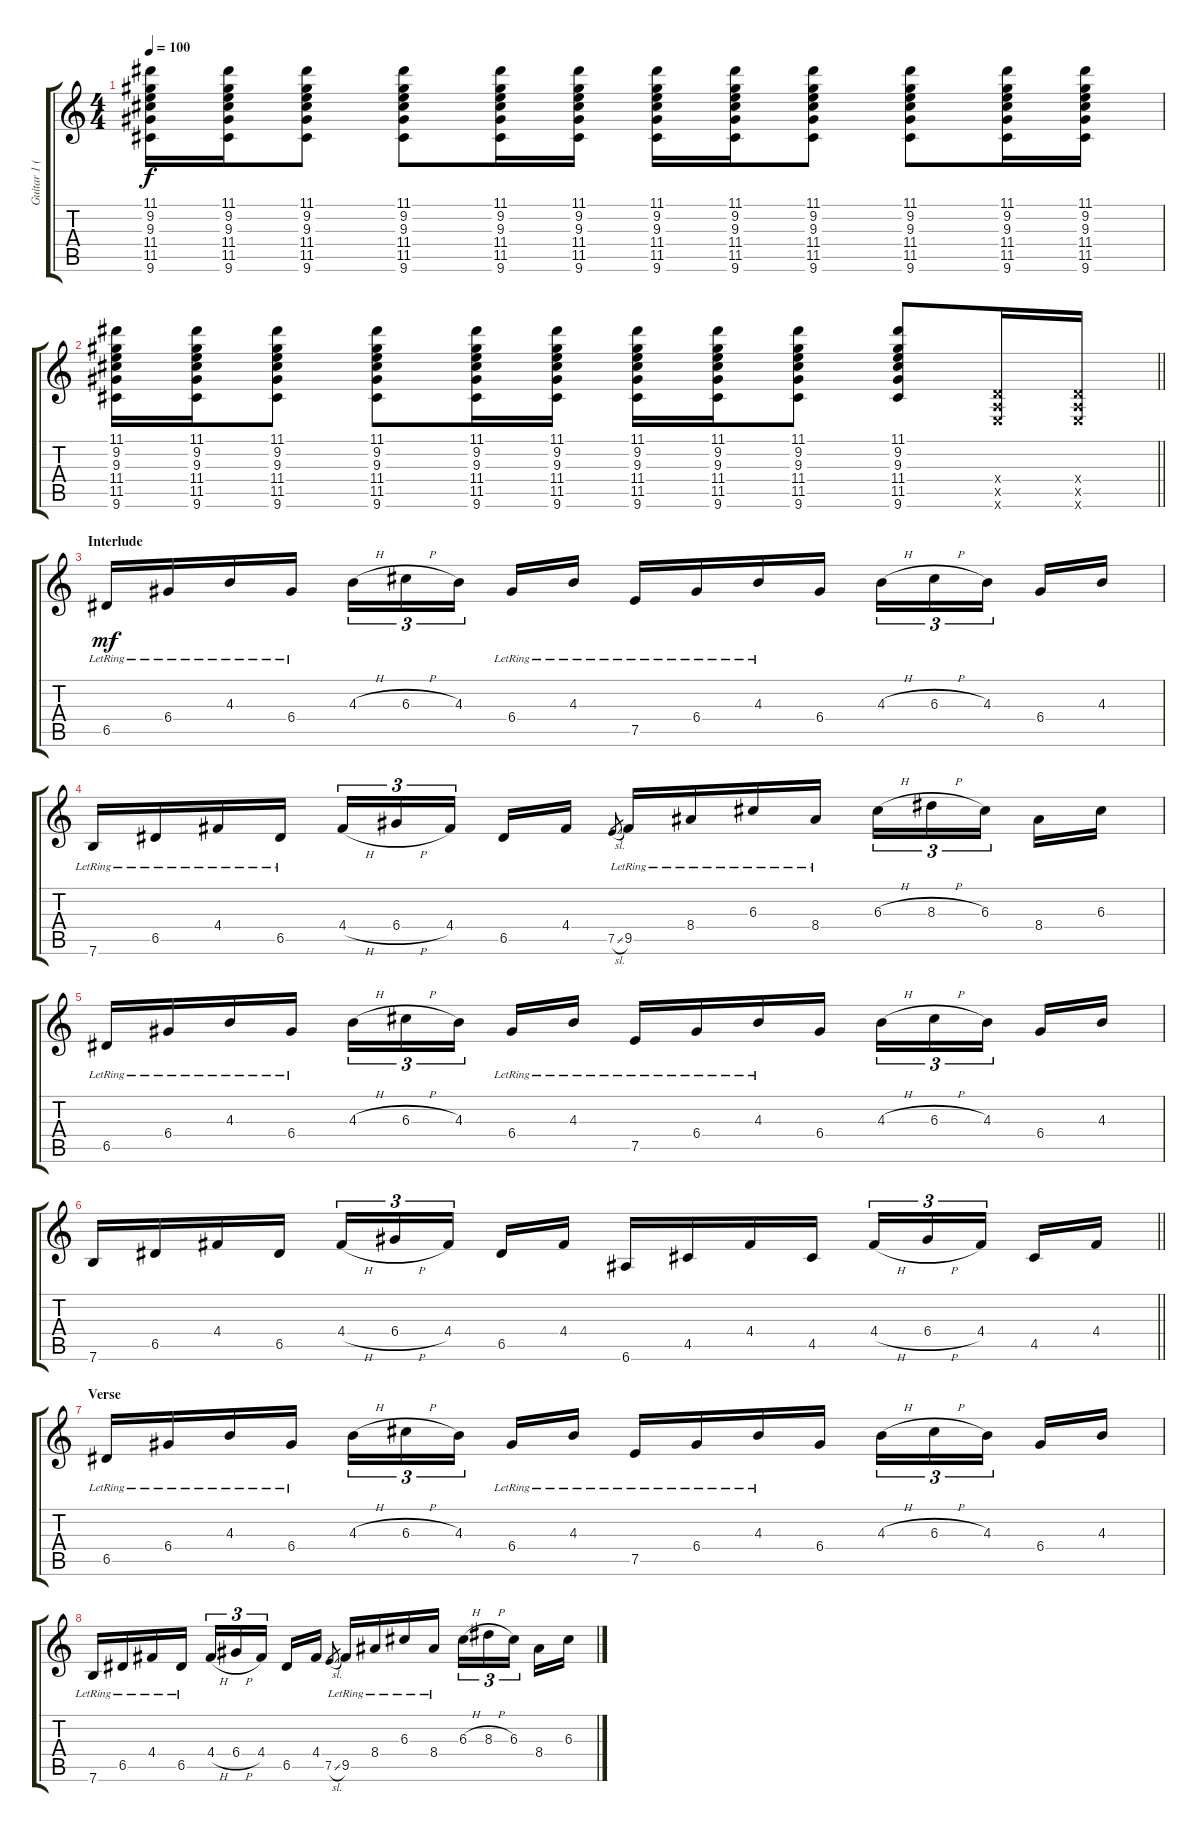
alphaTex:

\track ("Guitar 1 (Clean)" "Guitar 1 (") {instrument electricguitarclean}
\staff {score tabs}
\tuning (E4 B3 G3 D3 A2 E2) {hide}
\ts (4 4)
\tempo 100
\clef g2
\ks c
(11.1 9.2 9.3 11.4 11.5 9.6).16{dy f} (11.1 9.2 9.3 11.4 11.5 9.6).16 (11.1 9.2 9.3 11.4 11.5 9.6).8 (11.1 9.2 9.3 11.4 11.5 9.6).8 (11.1 9.2 9.3 11.4 11.5 9.6).16 (11.1 9.2 9.3 11.4 11.5 9.6).16 (11.1 9.2 9.3 11.4 11.5 9.6).16 (11.1 9.2 9.3 11.4 11.5 9.6).16 (11.1 9.2 9.3 11.4 11.5 9.6).8 (11.1 9.2 9.3 11.4 11.5 9.6).8 (11.1 9.2 9.3 11.4 11.5 9.6).16 (11.1 9.2 9.3 11.4 11.5 9.6).16 |
\barLineRight lightlight
(11.1 9.2 9.3 11.4 11.5 9.6).16 (11.1 9.2 9.3 11.4 11.5 9.6).16 (11.1 9.2 9.3 11.4 11.5 9.6).8 (11.1 9.2 9.3 11.4 11.5 9.6).8 (11.1 9.2 9.3 11.4 11.5 9.6).16 (11.1 9.2 9.3 11.4 11.5 9.6).16 (11.1 9.2 9.3 11.4 11.5 9.6).16 (11.1 9.2 9.3 11.4 11.5 9.6).16 (11.1 9.2 9.3 11.4 11.5 9.6).8 (11.1 9.2 9.3 11.4 11.5 9.6).8 (0.4{x} 0.5{x} 0.6{x}).16 (0.4{x} 0.5{x} 0.6{x}).16 |
\section ("" "Interlude")
6.5{lr}.16{dy mf} 6.4{lr}.16 4.3{lr}.16 6.4{lr}.16 4.3{h}.16{tu (3 2)} 6.3{h}.16{tu (3 2)} 4.3.16{tu (3 2) beam splitsecondary} 6.4{lr}.16 4.3{lr}.16 7.5{lr}.16 6.4{lr}.16 4.3{lr}.16 6.4.16 4.3{h}.16{tu (3 2)} 6.3{h}.16{tu (3 2)} 4.3.16{tu (3 2) beam splitsecondary} 6.4.16 4.3.16 |
7.6{lr}.16 6.5{lr}.16 4.4{lr}.16 6.5{lr}.16 4.4{h}.16{tu (3 2)} 6.4{h}.16{tu (3 2)} 4.4.16{tu (3 2) beam splitsecondary} 6.5.16 4.4.16 7.5{sl}.8{gr} 9.5{lr}.16 8.4{lr}.16 6.3{lr}.16 8.4{lr}.16 6.3{h}.16{tu (3 2)} 8.3{h}.16{tu (3 2)} 6.3.16{tu (3 2) beam splitsecondary} 8.4.16 6.3.16 |
6.5{lr}.16 6.4{lr}.16 4.3{lr}.16 6.4{lr}.16 4.3{h}.16{tu (3 2)} 6.3{h}.16{tu (3 2)} 4.3.16{tu (3 2) beam splitsecondary} 6.4{lr}.16 4.3{lr}.16 7.5{lr}.16 6.4{lr}.16 4.3{lr}.16 6.4.16 4.3{h}.16{tu (3 2)} 6.3{h}.16{tu (3 2)} 4.3.16{tu (3 2) beam splitsecondary} 6.4.16 4.3.16 |
\barLineRight lightlight
7.6.16 6.5.16 4.4.16 6.5.16 4.4{h}.16{tu (3 2)} 6.4{h}.16{tu (3 2)} 4.4.16{tu (3 2) beam splitsecondary} 6.5.16 4.4.16 6.6.16 4.5.16 4.4.16 4.5.16 4.4{h}.16{tu (3 2)} 6.4{h}.16{tu (3 2)} 4.4.16{tu (3 2) beam splitsecondary} 4.5.16 4.4.16 |
\section ("" "Verse")
6.5{lr}.16 6.4{lr}.16 4.3{lr}.16 6.4{lr}.16 4.3{h}.16{tu (3 2)} 6.3{h}.16{tu (3 2)} 4.3.16{tu (3 2) beam splitsecondary} 6.4{lr}.16 4.3{lr}.16 7.5{lr}.16 6.4{lr}.16 4.3{lr}.16 6.4.16 4.3{h}.16{tu (3 2)} 6.3{h}.16{tu (3 2)} 4.3.16{tu (3 2) beam splitsecondary} 6.4.16 4.3.16 |
7.6{lr}.16 6.5{lr}.16 4.4{lr}.16 6.5{lr}.16 4.4{h}.16{tu (3 2)} 6.4{h}.16{tu (3 2)} 4.4.16{tu (3 2) beam splitsecondary} 6.5.16 4.4.16 7.5{sl}.8{gr} 9.5{lr}.16 8.4{lr}.16 6.3{lr}.16 8.4{lr}.16 6.3{h}.16{tu (3 2)} 8.3{h}.16{tu (3 2)} 6.3.16{tu (3 2) beam splitsecondary} 8.4.16 6.3.16
